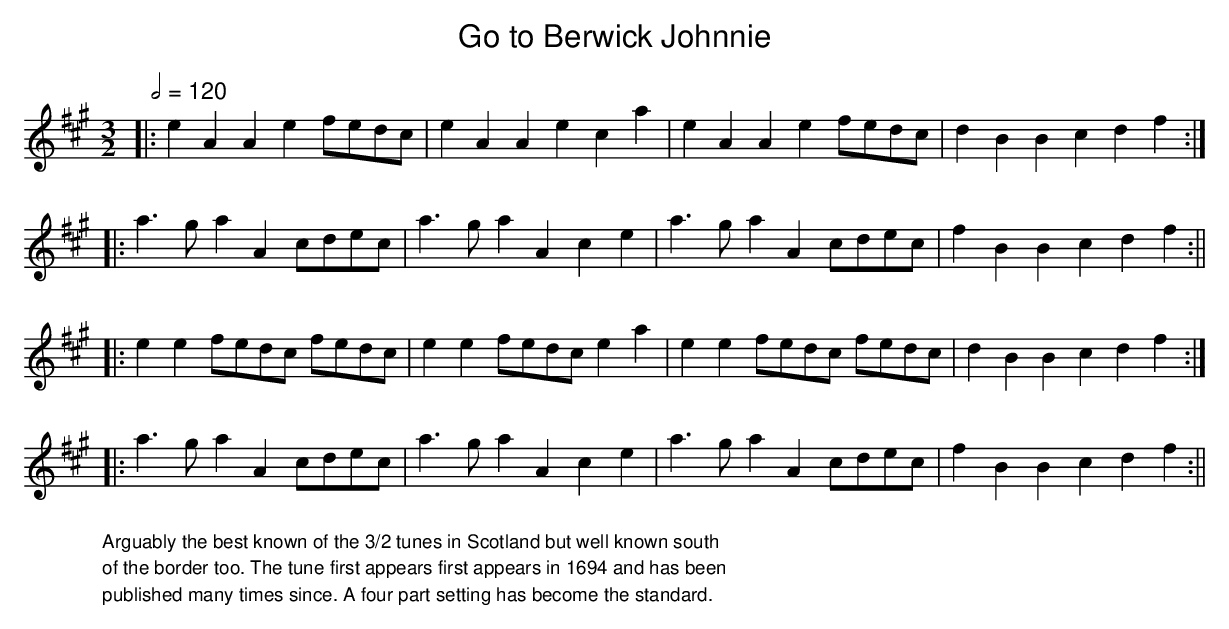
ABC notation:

X:1
T:Go to Berwick Johnnie
M:3/2
L:1/8
Q:1/2=120
K:A
|: e2A2 A2e2 fedc | e2A2 A2e2 c2a2 | e2A2 A2e2 fedc | d2B2 B2c2 d2f2 :|
|: a2>g2 a2A2 cdec | a2>g2 a2A2 c2e2 | a2>g2 a2A2 cdec | f2B2 B2c2 d2f2 :||
|: e2e2 fedc fedc | e2e2 fedc e2a2 | e2e2 fedc fedc | d2B2 B2c2 d2f2 :|
|: a2>g2 a2A2 cdec | a2>g2 a2A2 c2e2 | a2>g2 a2A2 cdec | f2B2 B2c2 d2f2 :||
W:Arguably the best known of the 3/2 tunes in Scotland but well known south
W:of the border too. The tune first appears first appears in 1694 and has been
W:published many times since. A four part setting has become the standard.
